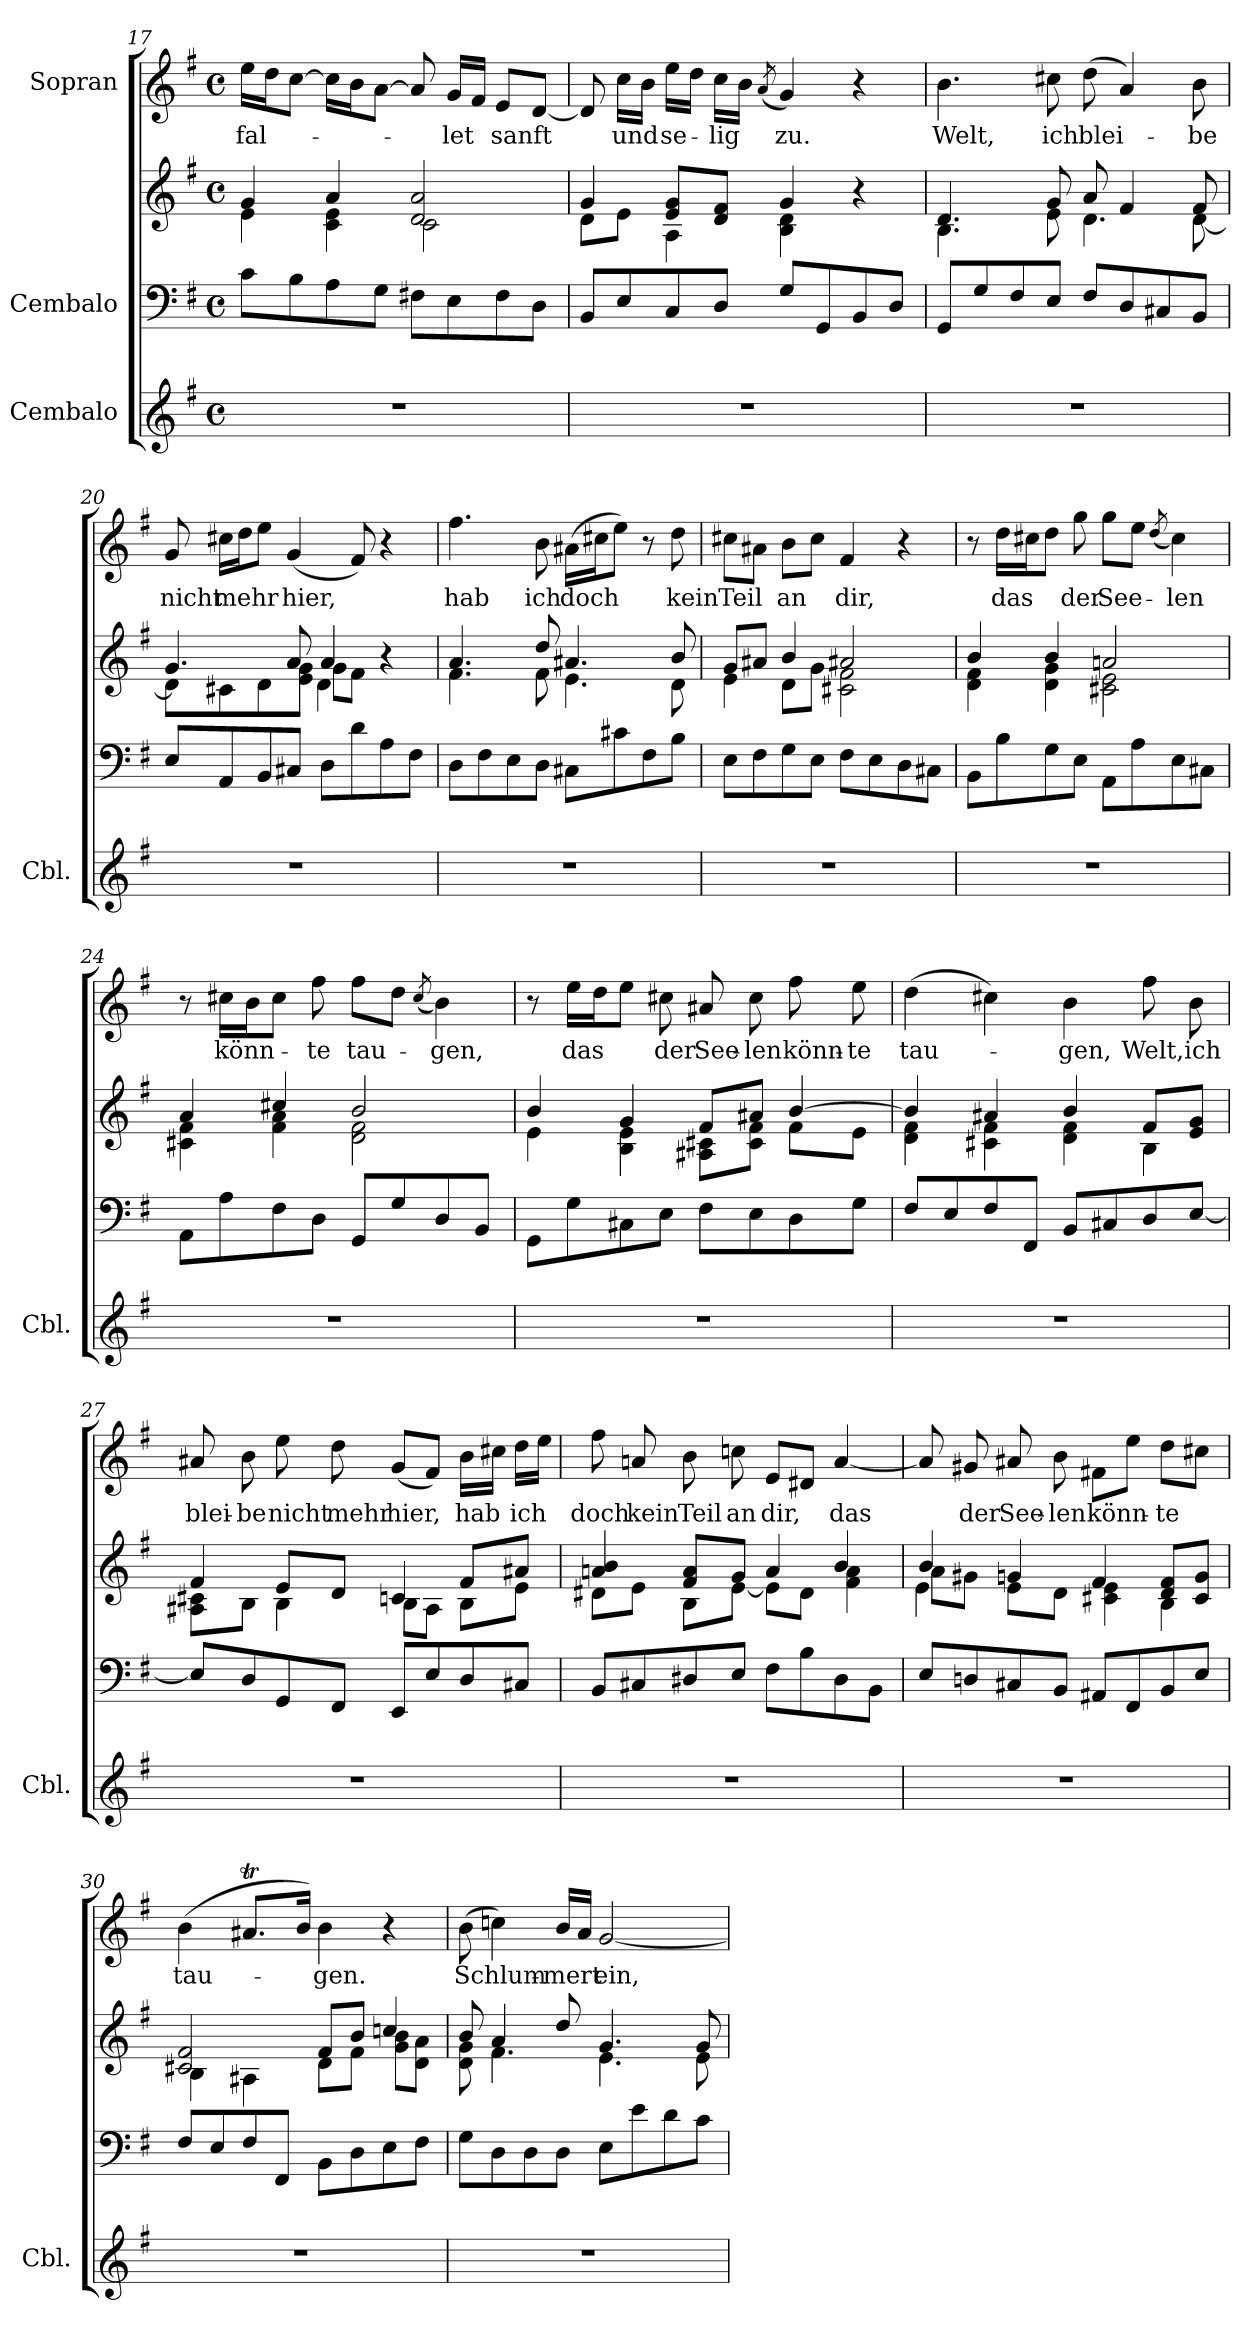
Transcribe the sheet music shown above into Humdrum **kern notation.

**kern	**kern	**kern	**kern	**text
*part3	*part2	*part2	*part1	*part1
*staff4	*staff3	*staff2	*staff1	*staff1
*I"Cembalo	*I"Cembalo	*	*I"Sopran	*
*I'Cbl.	*	*	*	*
*clefG2	*clefF4	*clefG2	*clefG2	*
*k[f#]	*k[f#]	*k[f#]	*k[f#]	*
*M4/4	*M4/4	*M4/4	*M4/4	*
*met(c)	*met(c)	*met(c)	*met(c)	*
=17	=17	=17	=17	=17
*	*	*^	*	*
!	!	!	!	!	!LO:LY:b
1r	8c\L	4g!/	4e!\	16ee\LL	fal-
.	.	.	.	16dd\J	.
.	8B\	.	.	[8cc\J	.
.	8A\	4a!/	4c!\ 4e!\	16cc\LL]	.
.	.	.	.	16b\J	.
.	8G\J	.	.	[8a\J	.
.	8F#X\L	2d!/ 2a!/	2c!\	8a/]	.
!	!	!	!	!	!LO:LY:b
.	8E\	.	.	16g/LL	-let
.	.	.	.	16f#/JJ	.
!	!	!	!	!	!LO:LY:b
.	8F#\	.	.	8e/L	sanft
.	8D\J	.	.	[8d/J	.
=18	=18	=18	=18	=18	=18
1r	8BB/L	4g!/	8d!\L	8d/]	.
!	!	!	!	!	!LO:LY:b
.	8E/	.	8e!\J	16cc\LL	und
.	.	.	.	16b\JJ	.
!	!	!	!	!	!LO:LY:b
.	8C/	8e!/ 8g!/L	4A!\	16ee\LL	se-
.	.	.	.	16dd\JJ	.
!	!	!	!	!	!LO:LY:b
.	8D/J	8d!/ 8f#!/J	.	16cc\LL	-lig
.	.	.	.	16b\JJ	.
.	.	.	.	(<8qa/	.
!	!	!	!	!	!LO:LY:b
.	8G/L	4g!/	4B!\ 4d!\	4g/)	zu.
.	8GG/	.	.	.	.
.	8BB/	4r	4ryy	4r	.
.	8D/J	.	.	.	.
!!LO:LB:g=z
=19	=19	=19	=19	=19	=19
!	!	!	!	!	!LO:LY:b
1r	8GG/L	4.d!/	4.B!\	4.b\	Welt,
.	8G/	.	.	.	.
.	8F#/	.	.	.	.
!	!	!	!	!	!LO:LY:b
.	8E/J	8g!/	8e!\	8cc#X\	ich
!	!	!	!	!	!LO:LY:b
.	8F#/L	8a!/	4.d!\	(>8dd\	blei-
.	8D/	4f#!/	.	4a/)	.
.	8C#X/	.	.	.	.
!	!	!	!	!	!LO:LY:b
.	8BB/J	8f#!/	[8d!\	8b\	-be
=20	=20	=20	=20	=20	=20
*	*	*	*^	*	*
!	!	!	!	!	!	!LO:LY:b
1r	8E/L	4.g!/	8d!\L]	2ryy	8g/	nicht
!	!	!	!	!	!	!LO:LY:b
.	8AA/	.	8c#X!\	.	16cc#X\LL	mehr
.	.	.	.	.	16dd\J	.
.	8BB/	.	8d!\	.	8ee\J	.
!	!	!	!	!	!	!LO:LY:b
.	8C#X/J	8a!/	8e!\ 8g!\J	.	(<4g/	hier,
.	8D\L	4a!/	8g!\L	4d!\	.	.
.	8d\	.	8f#!\J	.	8f#/)	.
.	8A\	4r	4ryy	4ryy	4r	.
.	8F#\J	.	.	.	.	.
*	*	*	*v	*v	*	*
=21	=21	=21	=21	=21	=21
!	!	!	!	!	!LO:LY:b
1r	8D\L	4.a!/	4.f#!\	4.ff#\	hab
.	8F#\	.	.	.	.
.	8E\	.	.	.	.
!	!	!	!	!	!LO:LY:b
.	8D\J	8dd!/	8f#!\	8b\	ich
!	!	!	!	!	!LO:LY:b
.	8C#X\L	4.a#X!/	4.e!\	(>16a#X\LL	doch
.	.	.	.	16cc#X\J	.
.	8c#X\	.	.	8ee\J)	.
.	8F#\	.	.	8r	.
!	!	!	!	!	!LO:LY:b
.	8B\J	8b!/	8d!\	8dd\	kein
!!LO:LB:g=z
=22	=22	=22	=22	=22	=22
!	!	!	!	!	!LO:LY:b
1r	8E\L	8g!/L	4e!\	8cc#X\L	Teil
.	8F#\	8a#X!/J	.	8a#X\J	.
!	!	!	!	!	!LO:LY:b
.	8G\	4b!/	8d!\L	8b\L	an
.	8E\J	.	8g!\J	8cc#\J	.
!	!	!	!	!	!LO:LY:b
.	8F#\L	2a#X!/	2c#X!\ 2f#!\	4f#/	dir,
.	8E\	.	.	.	.
.	8D\	.	.	4r	.
.	8C#i\J	.	.	.	.
=23	=23	=23	=23	=23	=23
1r	8BB\L	4b!/	4d!\ 4f#!\	8r	.
!	!	!	!	!	!LO:LY:b
.	8B\	.	.	16dd\LL	das
.	.	.	.	16cc#X\J	.
.	8G\	4b!/	4d!\ 4g!\	8dd\J	.
!	!	!	!	!	!LO:LY:b
.	8E\J	.	.	8gg\	der
!	!	!	!	!	!LO:LY:b
.	8AA\L	2ani!/	2c#X!\ 2e!\	8gg\L	See-
.	8A\	.	.	8ee\J	.
.	.	.	.	(<8qdd/	.
!	!	!	!	!	!LO:LY:b
.	8E\	.	.	4cc#\)	-len
.	8C#X\J	.	.	.	.
=24	=24	=24	=24	=24	=24
1r	8AA\L	4a!/	4c#X!\ 4f#!\	8r	.
!	!	!	!	!	!LO:LY:b
.	8A\	.	.	16cc#X\LL	könn-
.	.	.	.	16b\J	.
.	8F#\	4cc#X!/	4f#!\ 4a!\	8cc#\J	.
!	!	!	!	!	!LO:LY:b
.	8D\J	.	.	8ff#\	-te
!	!	!	!	!	!LO:LY:b
.	8GG/L	2b!/	2d!\ 2f#!\	8ff#\L	tau-
.	8G/	.	.	8dd\J	.
.	.	.	.	(<8qcc#/	.
!	!	!	!	!	!LO:LY:b
.	8D/	.	.	4b\)	-gen,
.	8BB/J	.	.	.	.
!!LO:LB:g=z
=25	=25	=25	=25	=25	=25
1r	8GG\L	4b!/	4e!\	8r	.
!	!	!	!	!	!LO:LY:b
.	8G\	.	.	16ee\LL	das
.	.	.	.	16dd\J	.
.	8C#X\	4g!/	4B!\ 4e!\	8ee\J	.
!	!	!	!	!	!LO:LY:b
.	8E\J	.	.	8cc#X\	der
!	!	!	!	!	!LO:LY:b
.	8F#\L	8f#!/L	8A#X!\ 8c#X!\L	8a#X/	See-
!	!	!	!	!	!LO:LY:b
.	8E\	8a#X!/J	8c#!\ 8f#!\J	8cc#\	-len
!	!	!	!	!	!LO:LY:b
.	8D\	[4b!/	8f#!\L	8ff#\	könn-
!	!	!	!	!	!LO:LY:b
.	8G\J	.	8e!\J	8ee\	-te
=26	=26	=26	=26	=26	=26
!	!	!	!	!	!LO:LY:b
1r	8F#/L	4b!/]	4d!\ 4f#!\	(>4dd\	tau-
.	8E/	.	.	.	.
.	8F#/	4a#X!/	4c#X!\ 4f#!\	4cc#X\)	.
.	8FF#/J	.	.	.	.
!	!	!	!	!	!LO:LY:b
.	8BB/L	4b!/	4d!\ 4f#!\	4b\	-gen,
.	8C#X/	.	.	.	.
!	!	!	!	!	!LO:LY:b
.	8D/	8f#!/L	4B!\	8ff#\	Welt,
!	!	!	!	!	!LO:LY:b
.	[8E/J	8e!/ 8g!/J	.	8b\	ich
=27	=27	=27	=27	=27	=27
!	!	!	!	!	!LO:LY:b
1r	8E/L]	4f#!/	8A#X!\ 8c#X!\L	8a#X/	blei-
!	!	!	!	!	!LO:LY:b
.	8D/	.	8B!\J	8b\	-be
!	!	!	!	!	!LO:LY:b
.	8GG/	8e!/L	4B!\	8ee\	nicht
!	!	!	!	!	!LO:LY:b
.	8FF#/J	8d!/J	.	8dd\	mehr
!	!	!	!	!	!LO:LY:b
.	8EE/L	4cn!/	8B!\L	(<8g/L	hier,
.	8E/	.	8A#!\J	8f#/J)	.
!	!	!	!	!	!LO:LY:b
.	8D/	8f#!/L	8B!\L	16b\LL	hab
.	.	.	.	16cc#X\JJ	.
!	!	!	!	!	!LO:LY:b
.	8C#X/J	8a#X!/J	8e!\J	16dd\LL	ich
.	.	.	.	16ee\JJ	.
!!LO:PB:g=z
=28	=28	=28	=28	=28	=28
!	!	!	!	!	!LO:LY:b
1r	8BB/L	4an!/ 4b!/	8d#X!\L	8ff#\	doch
!	!	!	!	!	!LO:LY:b
.	8C#X/	.	8e!\J	8an/	kein
!	!	!	!	!	!LO:LY:b
.	8D#i/	8f#!/ 8a!/L	8B!\L	8b\	Teil
!	!	!	!	!	!LO:LY:b
.	8E/J	8g!/J	[8e!\J	8ccn\	an
!	!	!	!	!	!LO:LY:b
.	8F#\L	4a!/	8e!\L]	8e/L	dir,
.	8B\	.	8d#!\J	8d#X/J	.
!	!	!	!	!	!LO:LY:b
.	8D#\	4b!/	4f#!\ 4a!\	[4a/	das
.	8BB\J	.	.	.	.
=29	=29	=29	=29	=29	=29
*	*	*	*^	*	*
1r	8E/L	4b!/	8a!\L	4e!\	8a/]	.
!	!	!	!	!	!	!LO:LY:b
.	8Dn/	.	8g#X!\J	.	8g#X/	der
!	!	!	!	!	!	!LO:LY:b
.	8C#X/	4gn!/	8e!\L	2.ryy	8a#X/	See-
!	!	!	!	!	!	!LO:LY:b
.	8BB/J	.	8d!\J	.	8b\	-len
!	!	!	!	!	!	!LO:LY:b
.	8AA#X/L	4f#!/	4c#X!\ 4e!\	.	8f#X\L	könn-
.	8FF#/	.	.	.	8ee\J	.
!	!	!	!	!	!	!LO:LY:b
.	8BB/	8d!/ 8f#!/L	4B!\	.	8dd\L	-te
.	8E/J	8c#!/ 8g!/J	.	.	8cc#X\J	.
*	*	*	*v	*v	*	*
=30	=30	=30	=30	=30	=30
!	!	!	!	!	!LO:LY:b
1r	8F#/L	2c#i!/ 2f#!/	4B!\	(>4b\	tau-
.	8E/	.	.	.	.
.	8F#/	.	4A#X!\	8.a#Xt/L	.
.	8FF#/J	.	.	.	.
.	.	.	.	16b/Jk)	.
!	!	!	!	!	!LO:LY:b
.	8BB\L	8f#!/L	8d!\L	4b\	-gen.
.	8D\	8b!/J	8f#!\J	.	.
.	8E\	4ccn!/	8g!\ 8b!\L	4r	.
.	8F#\J	.	8d!\ 8a!\J	.	.
!!LO:LB:g=z
=31	=31	=31	=31	=31	=31
!	!	!	!	!	!LO:LY:b
1r	8G\L	8b!/	8d!\ 8g!\	(>8b\	Schlum-
.	8D\	4a!/	4.f#!\	4ccn\)	.
.	8D\	.	.	.	.
!	!	!	!	!	!LO:LY:b
.	8D\J	8dd!/	.	16b/LL	-mert
.	.	.	.	16a/JJ	.
!	!	!	!	!	!LO:LY:b
.	8E\L	4.g!/	4.e!\	[2g/	ein,
.	8e\	.	.	.	.
.	8d\	.	.	.	.
.	8c\J	8g!/	8e!\	.	.
*	*	*v	*v	*	*
=	=	=	=	=
*-	*-	*-	*-	*-
